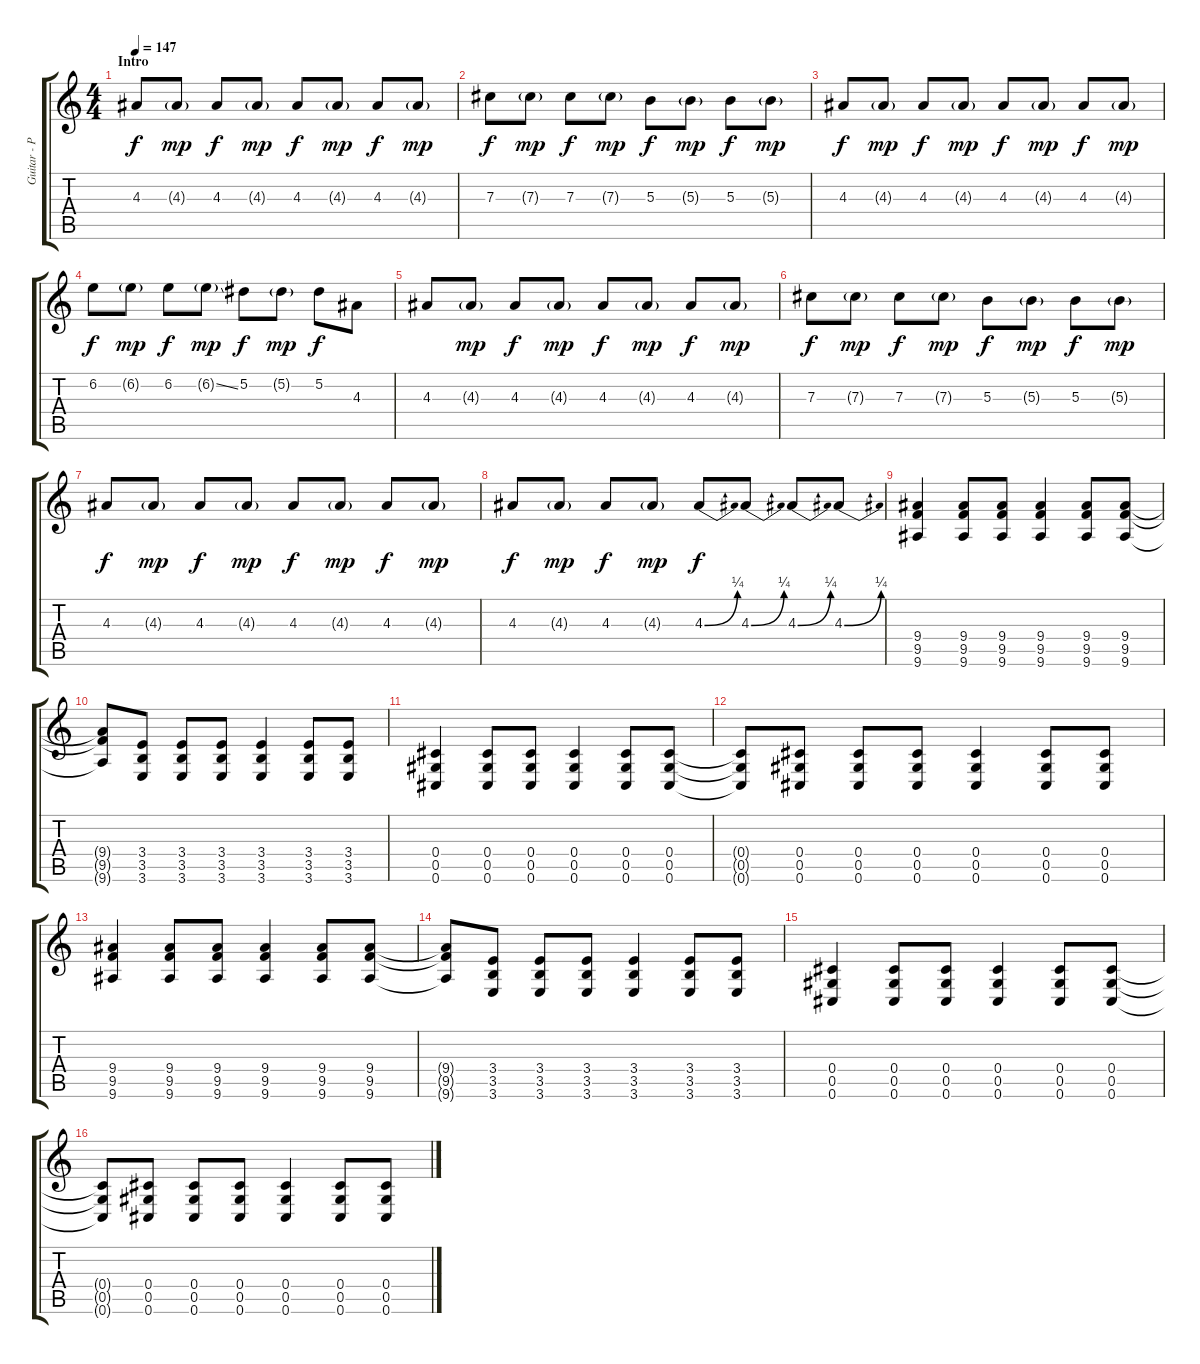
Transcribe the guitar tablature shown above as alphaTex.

\track ("Guitar - Paul Phillips" "Guitar - P") {instrument overdrivenguitar}
\staff {score tabs}
\tuning (Eb4 Bb3 Gb3 Db3 Ab2 Db2) {hide}
\ts (4 4)
\section ("" "Intro")
\tempo 147
\clef g2
\ks c
4.3.8{dy f instrument overdrivenguitar} 4.3{g}.8{dy mp} 4.3.8{dy f} 4.3{g}.8{dy mp} 4.3.8{dy f} 4.3{g}.8{dy mp} 4.3.8{dy f} 4.3{g}.8{dy mp} |
7.3.8{dy f} 7.3{g}.8{dy mp} 7.3.8{dy f} 7.3{g}.8{dy mp} 5.3.8{dy f} 5.3{g}.8{dy mp} 5.3.8{dy f} 5.3{g}.8{dy mp} |
4.3.8{dy f} 4.3{g}.8{dy mp} 4.3.8{dy f} 4.3{g}.8{dy mp} 4.3.8{dy f} 4.3{g}.8{dy mp} 4.3.8{dy f} 4.3{g}.8{dy mp} |
6.2.8{dy f} 6.2{g}.8{dy mp} 6.2.8{dy f} 6.2{ss g}.8{dy mp} 5.2.8{dy f} 5.2{g}.8{dy mp} 5.2.8{dy f} 4.3.8 |
4.3.8 4.3{g}.8{dy mp} 4.3.8{dy f} 4.3{g}.8{dy mp} 4.3.8{dy f} 4.3{g}.8{dy mp} 4.3.8{dy f} 4.3{g}.8{dy mp} |
7.3.8{dy f} 7.3{g}.8{dy mp} 7.3.8{dy f} 7.3{g}.8{dy mp} 5.3.8{dy f} 5.3{g}.8{dy mp} 5.3.8{dy f} 5.3{g}.8{dy mp} |
4.3.8{dy f} 4.3{g}.8{dy mp} 4.3.8{dy f} 4.3{g}.8{dy mp} 4.3.8{dy f} 4.3{g}.8{dy mp} 4.3.8{dy f} 4.3{g}.8{dy mp} |
4.3.8{dy f} 4.3{g}.8{dy mp} 4.3.8{dy f} 4.3{g}.8{dy mp} 4.3{be (bend 0 0 60 1)}.8{dy f} 4.3{be (bend 0 0 60 1)}.8 4.3{be (bend 0 0 60 1)}.8 4.3{be (bend 0 0 60 1)}.8 |
(9.4 9.5 9.6).4 (9.4 9.5 9.6).8 (9.4 9.5 9.6).8 (9.4 9.5 9.6).4 (9.4 9.5 9.6).8 (9.4 9.5 9.6).8 |
(9.4{t} 9.5{t} 9.6{t}).8 (3.4 3.5 3.6).8 (3.4 3.5 3.6).8 (3.4 3.5 3.6).8 (3.4 3.5 3.6).4 (3.4 3.5 3.6).8 (3.4 3.5 3.6).8 |
(0.4 0.5 0.6).4 (0.4 0.5 0.6).8 (0.4 0.5 0.6).8 (0.4 0.5 0.6).4 (0.4 0.5 0.6).8 (0.4 0.5 0.6).8 |
(0.4{t} 0.5{t} 0.6{t}).8 (0.4 0.5 0.6).8 (0.4 0.5 0.6).8 (0.4 0.5 0.6).8 (0.4 0.5 0.6).4 (0.4 0.5 0.6).8 (0.4 0.5 0.6).8 |
(9.4 9.5 9.6).4 (9.4 9.5 9.6).8 (9.4 9.5 9.6).8 (9.4 9.5 9.6).4 (9.4 9.5 9.6).8 (9.4 9.5 9.6).8 |
(9.4{t} 9.5{t} 9.6{t}).8 (3.4 3.5 3.6).8 (3.4 3.5 3.6).8 (3.4 3.5 3.6).8 (3.4 3.5 3.6).4 (3.4 3.5 3.6).8 (3.4 3.5 3.6).8 |
(0.4 0.5 0.6).4 (0.4 0.5 0.6).8 (0.4 0.5 0.6).8 (0.4 0.5 0.6).4 (0.4 0.5 0.6).8 (0.4 0.5 0.6).8 |
(0.4{t} 0.5{t} 0.6{t}).8 (0.4 0.5 0.6).8 (0.4 0.5 0.6).8 (0.4 0.5 0.6).8 (0.4 0.5 0.6).4 (0.4 0.5 0.6).8 (0.4 0.5 0.6).8
